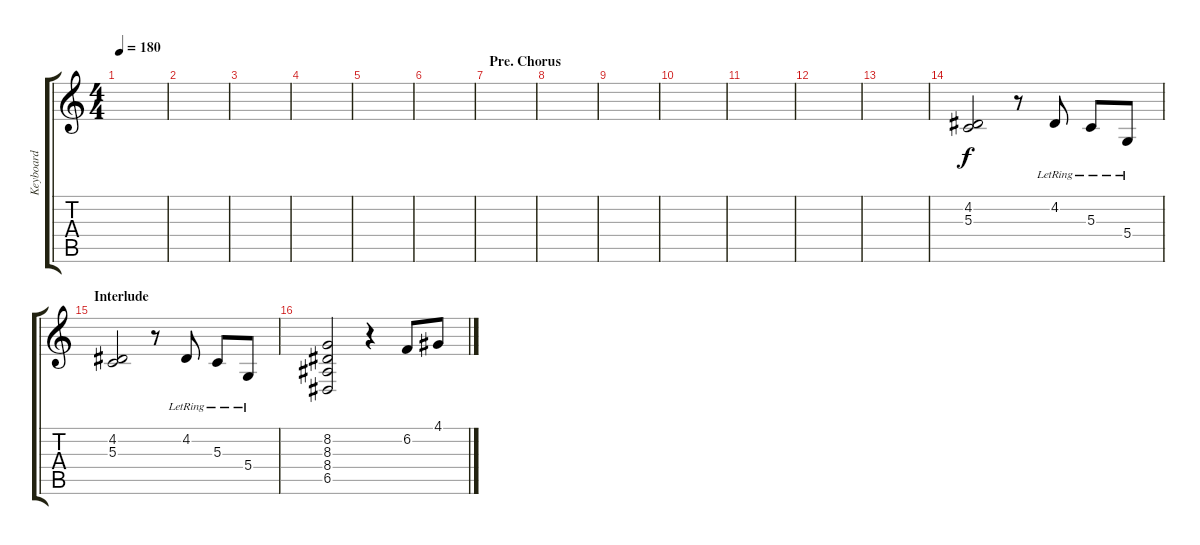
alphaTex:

\track ("Keyboard" "Keyboard") {instrument harpsichord}
\staff {score tabs}
\tuning (E4 B3 G3 D3 A2 E2) {hide}
\ts (4 4)
\tempo 180
\clef g2
\ks c
|
|
|
|
|
|
\section ("" "Pre. Chorus")
|
|
|
|
|
|
|
(4.2 5.3).2 r.8 4.2{lr}.8 5.3{lr}.8 5.4{lr}.8 |
\section ("" "Interlude")
(4.2 5.3).2 r.8 4.2{lr}.8 5.3{lr}.8 5.4{lr}.8 |
(8.2 8.3 8.4 6.5).2 r.4 6.2.8 4.1.8
